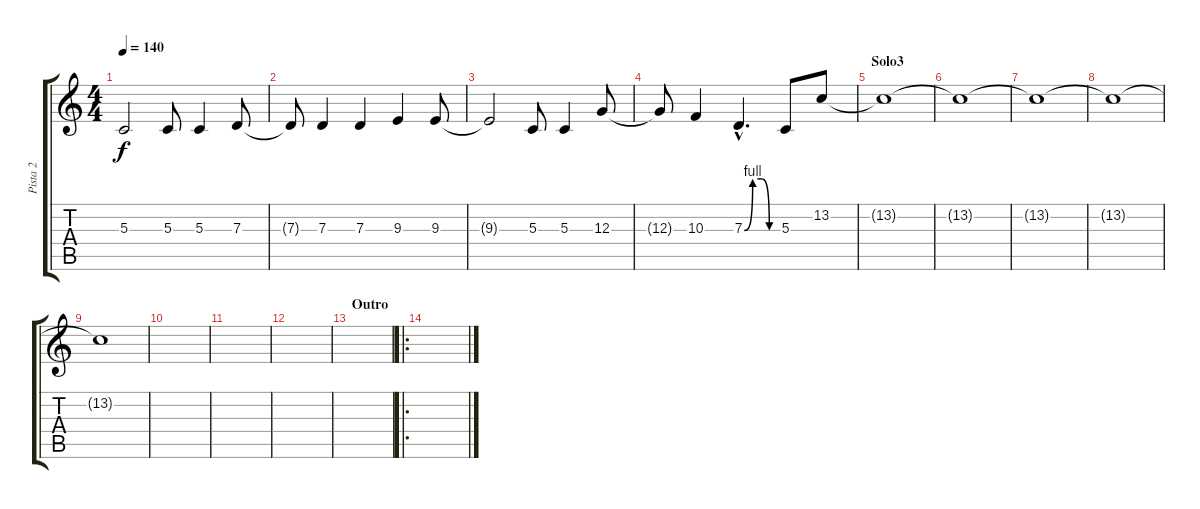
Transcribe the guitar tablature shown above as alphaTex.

\track ("Pista 2" "Pista 2") {instrument flute}
\staff {score tabs}
\tuning (E4 B3 G3 D3 A2 E2) {hide}
\ts (4 4)
\tempo 140
\clef g2
\ks c
5.3{t}.2{dy f} 5.3.8 5.3.4 7.3.8 |
7.3{t}.8 7.3.4 7.3.4 9.3.4 9.3.8 |
9.3{t}.2 5.3.8 5.3.4 12.3.8 |
12.3{t}.8 10.3.4 7.3{be (custom 0 0 15 4 30 4 45 0 60 0) hac}.4{d} 5.3.8 13.2.8 |
\section ("" "Solo3")
13.2{t}.1{volume 0} |
13.2{t}.1 |
13.2{t}.1 |
13.2{t}.1 |
13.2{t}.1 |
|
|
|
\section ("" "Outro")
|
\ro
